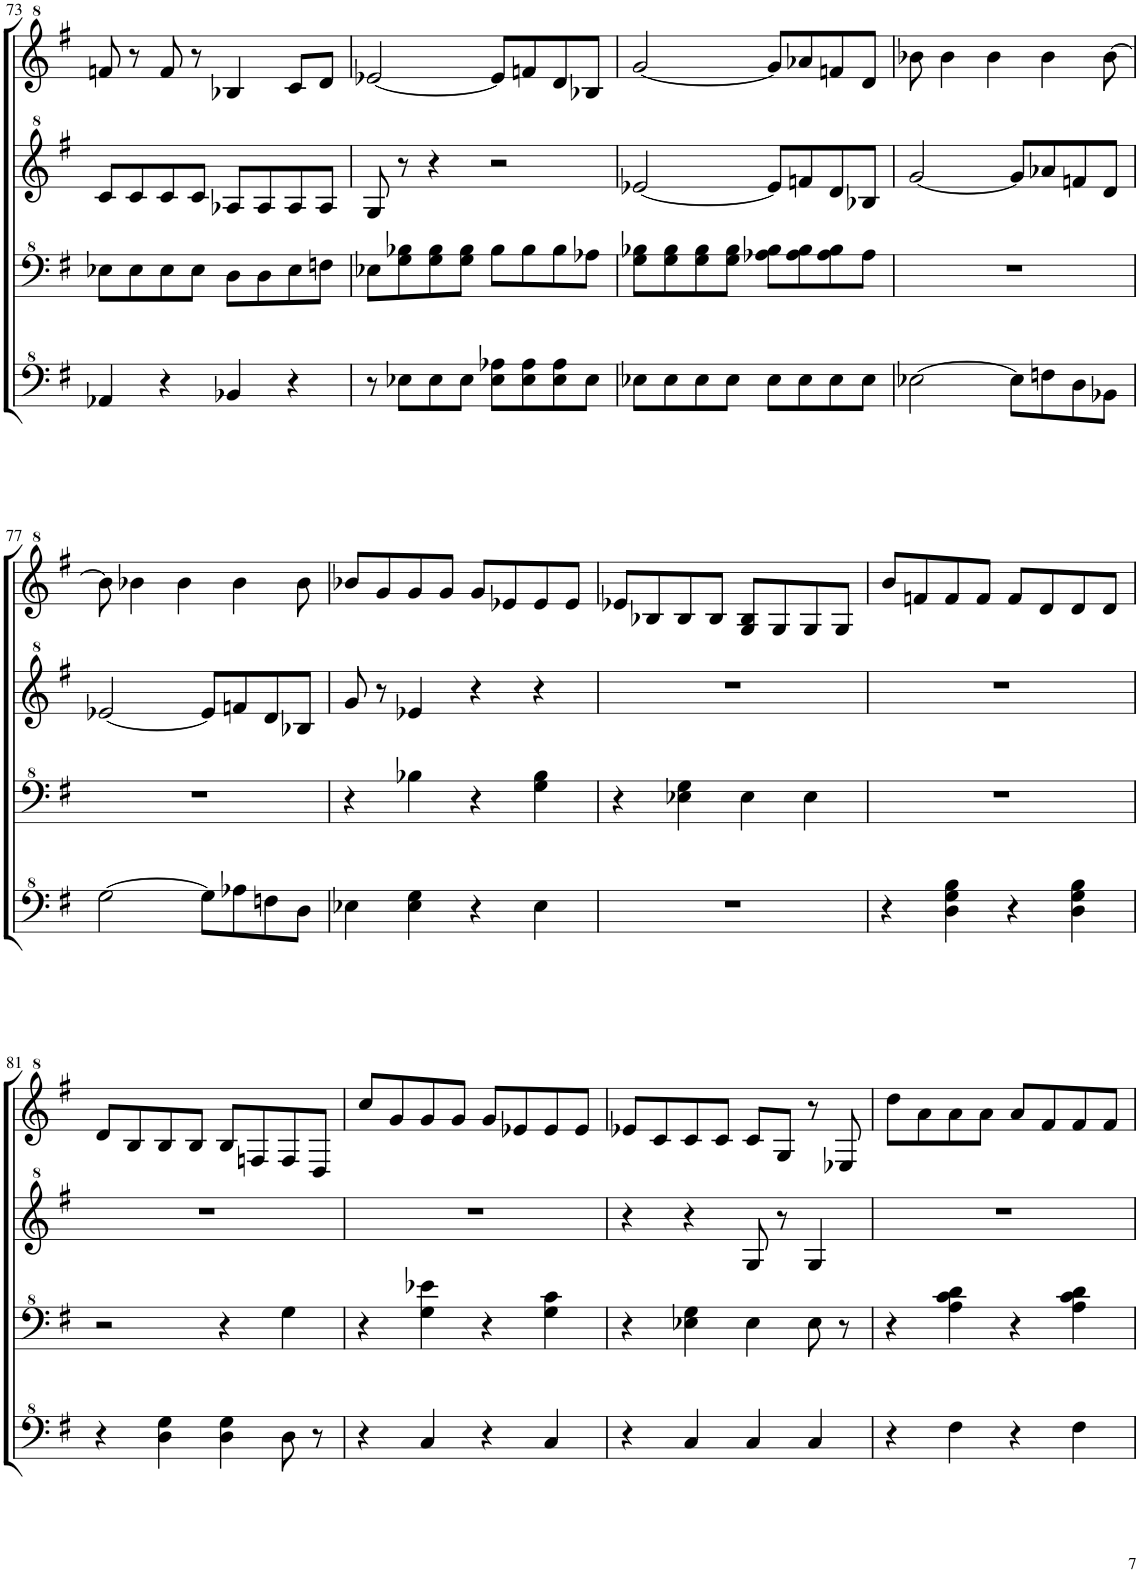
**kern	**kern	**kern	**kern
*part1	*part1	*part1	*part1
*staff4	*staff3	*staff2	*staff1
*I"Model III	*	*	*
!!LO:PB:g=z
*clefF^4	*clefF^4	*clefG^2	*clefG^2
*k[f#]	*k[f#]	*k[f#]	*k[f#]
*M2/2	*M2/2	*M2/2	*M2/2
*met(c|)	*met(c|)	*met(c|)	*met(c|)
=73	=73	=73	=73
4A-X/	8e-X\L	8cc/L	8ffn/
.	8e-\	8cc/	8r
4r	8e-\	8cc/	8ff/
.	8e-\J	8cc/J	8r
4B-X/	8d\L	8a-X/L	4b-X/
.	8d\	8a-/	.
4r	8e-\	8a-/	8cc/L
.	8fn\J	8a-/J	8dd/J
=74	=74	=74	=74
8r	8e-X\L	8g/	[2ee-X/
8e-X\L	8g\ 8b-X\	8r	.
8e-\	8g\ 8b-\	4r	.
8e-\J	8g\ 8b-\J	.	.
8e-\ 8a-X\L	8b-\L	2r	8ee-/L]
8e-\ 8a-\	8b-\	.	8ffn/
8e-\ 8a-\	8b-\	.	8dd/
8e-\J	8a-X\J	.	8b-X/J
=75	=75	=75	=75
8e-X\L	8g\ 8b-X\L	[2ee-X/	[2gg/
8e-\	8g\ 8b-\	.	.
8e-\	8g\ 8b-\	.	.
8e-\J	8g\ 8b-\J	.	.
8e-\L	8a-X\ 8b-\L	8ee-/L]	8gg/L]
8e-\	8a-\ 8b-\	8ffn/	8aa-X/
8e-\	8a-\ 8b-\	8dd/	8ffn/
8e-\J	8a-\J	8b-X/J	8dd/J
=76	=76	=76	=76
[2e-X\	1r	[2gg/	8bb-X\
.	.	.	4bb-\
.	.	.	4bb-\
8e-\L]	.	8gg/L]	.
8fn\	.	8aa-X/	4bb-\
8d\	.	8ffn/	.
8B-X\J	.	8dd/J	[8bb-\
!!LO:LB:g=z
=77	=77	=77	=77
[2g\	1r	[2ee-X/	8bb-\]
.	.	.	4bb-X\
.	.	.	4bb-\
8g\L]	.	8ee-/L]	.
8a-X\	.	8ffn/	4bb-\
8fn\	.	8dd/	.
8d\J	.	8b-X/J	8bb-\
=78	=78	=78	=78
4e-X\	4r	8gg/	8bb-X/L
.	.	8r	8gg/
4e-\ 4g\	4b-X\	4ee-X/	8gg/
.	.	.	8gg/J
4r	4r	4r	8gg/L
.	.	.	8ee-X/
4e-\	4g\ 4b-\	4r	8ee-/
.	.	.	8ee-/J
=79	=79	=79	=79
1r	4r	1r	8ee-X/L
.	.	.	8b-X/
.	4e-X\ 4g\	.	8b-/
.	.	.	8b-/J
.	4e-\	.	8g/ 8b-/L
.	.	.	8g/
.	4e-\	.	8g/
.	.	.	8g/J
=80	=80	=80	=80
4r	1r	1r	8bb/L
.	.	.	8ffn/
4d\ 4g\ 4b\	.	.	8ff/
.	.	.	8ff/J
4r	.	.	8ff/L
.	.	.	8dd/
4d\ 4g\ 4b\	.	.	8dd/
.	.	.	8dd/J
!!LO:LB:g=z
=81	=81	=81	=81
4r	2r	1r	8dd/L
.	.	.	8b/
4d\ 4g\	.	.	8b/
.	.	.	8b/J
4d\ 4g\	4r	.	8b/L
.	.	.	8fn/
8d\	4g\	.	8f/
8r	.	.	8d/J
=82	=82	=82	=82
4r	4r	1r	8ccc/L
.	.	.	8gg/
4c/	4g\ 4ee-X\	.	8gg/
.	.	.	8gg/J
4r	4r	.	8gg/L
.	.	.	8ee-X/
4c/	4g\ 4cc\	.	8ee-/
.	.	.	8ee-/J
=83	=83	=83	=83
4r	4r	4r	8ee-X/L
.	.	.	8cc/
4c/	4e-X\ 4g\	4r	8cc/
.	.	.	8cc/J
4c/	4e-\	8g/	8cc/L
.	.	8r	8g/J
4c/	8e-\	4g/	8r
.	8r	.	8e-X/
=84	=84	=84	=84
4r	4r	1r	8ddd\L
.	.	.	8aa\
4f#\	4a\ 4cc\ 4dd\	.	8aa\
.	.	.	8aa\J
4r	4r	.	8aa/L
.	.	.	8ff#/
4f#\	4a\ 4cc\ 4dd\	.	8ff#/
.	.	.	8ff#/J
=	=	=	=
*-	*-	*-	*-
